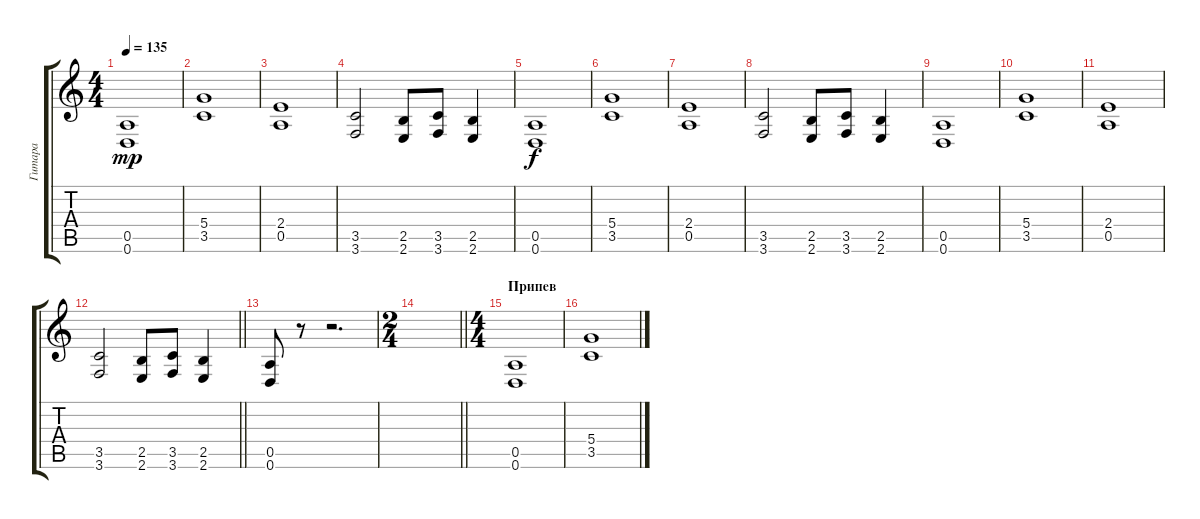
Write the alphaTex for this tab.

\track ("Гитара" "Гитара") {instrument overdrivenguitar}
\staff {score tabs}
\tuning (E4 B3 G3 D3 A2 D2) {hide}
\ts (4 4)
\tempo 135
\clef g2
\ks c
(0.5 0.6).1{dy mp} |
(5.4 3.5).1 |
(2.4 0.5).1 |
(3.5 3.6).2 (2.5 2.6).8 (3.5 3.6).8 (2.5 2.6).4 |
(0.5 0.6).1{dy f} |
(5.4 3.5).1 |
(2.4 0.5).1 |
(3.5 3.6).2 (2.5 2.6).8 (3.5 3.6).8 (2.5 2.6).4 |
(0.5 0.6).1 |
(5.4 3.5).1 |
(2.4 0.5).1 |
\barLineRight lightlight
(3.5 3.6).2 (2.5 2.6).8 (3.5 3.6).8 (2.5 2.6).4 |
(0.5 0.6).8 r.8 r.2{d} |
\ts (2 4)
\barLineRight lightlight
|
\ts (4 4)
\section ("" "Припев")
(0.5 0.6).1 |
(5.4 3.5).1
